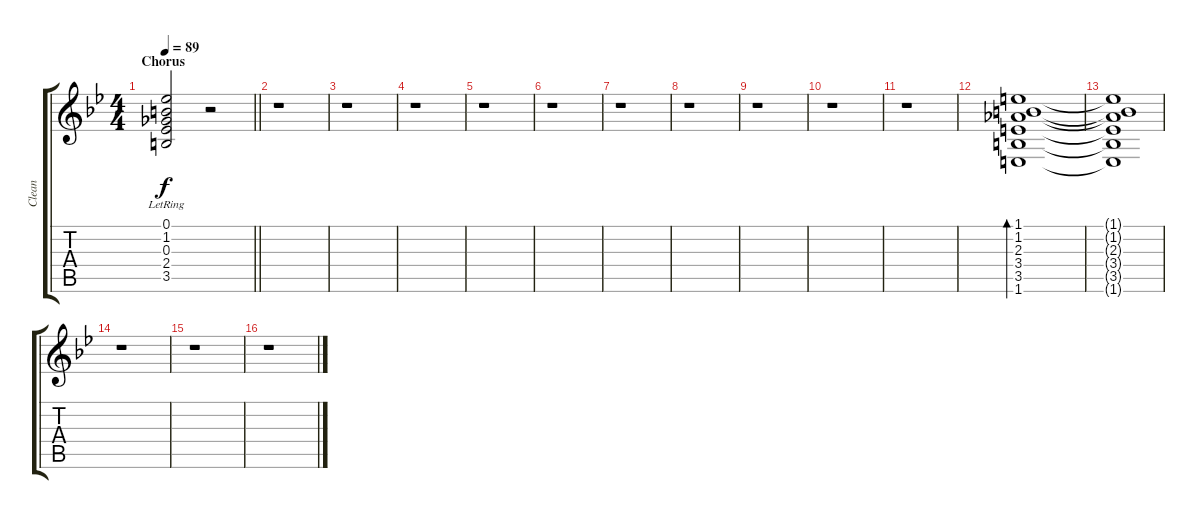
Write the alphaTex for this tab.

\track ("Clean" "Clean") {instrument electricguitarclean}
\staff {score tabs}
\tuning (Eb4 Bb3 Gb3 Db3 Ab2 Eb2) {hide}
\ts (4 4)
\section ("" "Chorus")
\tempo 89
\clef g2
\barLineRight lightlight
\ks bb
(0.1{lr} 1.2{lr} 0.3{lr} 2.4{lr} 3.5{lr}).2{dy f} r.2 |
r.1 |
r.1 |
r.1 |
r.1 |
r.1 |
r.1 |
r.1 |
r.1 |
r.1 |
r.1 |
(1.1 1.2 2.3 3.4 3.5 1.6).1{bd 30} |
(1.1{t} 1.2{t} 2.3{t} 3.4{t} 3.5{t} 1.6{t}).1 |
r.1 |
r.1 |
r.1
